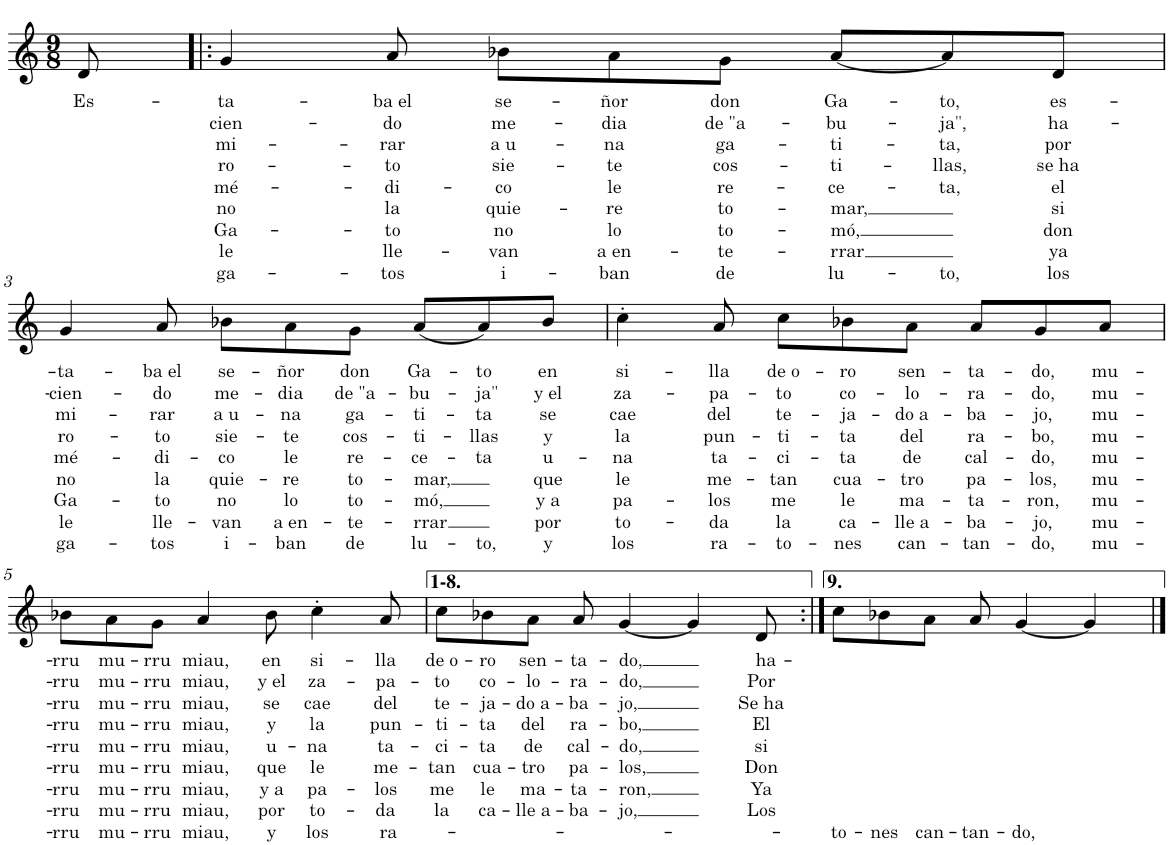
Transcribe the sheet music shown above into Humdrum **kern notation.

**kern	**text	**text	**text	**text	**text	**text	**text	**text	**text
*part1	*part1	*part1	*part1	*part1	*part1	*part1	*part1	*part1	*part1
*staff1	*staff1	*staff1	*staff1	*staff1	*staff1	*staff1	*staff1	*staff1	*staff1
*I"Nylon Guitar	*	*	*	*	*	*	*	*	*
*clefG2	*	*	*	*	*	*	*	*	*
*Trd7c12	*	*	*	*	*	*	*	*	*
*k[]	*	*	*	*	*	*	*	*	*
*M9/8	*	*	*	*	*	*	*	*	*
=1	=1	=1	=1	=1	=1	=1	=1	=1	=1
!	!LO:LY:b	!	!	!	!	!	!	!	!
8d/	Es-	.	.	.	.	.	.	.	.
=2!|:	=2!|:	=2!|:	=2!|:	=2!|:	=2!|:	=2!|:	=2!|:	=2!|:	=2!|:
!	!LO:LY:b	!LO:LY:b	!LO:LY:b	!LO:LY:b	!LO:LY:b	!LO:LY:b	!LO:LY:b	!LO:LY:b	!LO:LY:b
4g/	-ta-	cien-	mi-	ro-	mé-	no	Ga-	le	ga-
!	!LO:LY:b	!LO:LY:b	!LO:LY:b	!LO:LY:b	!LO:LY:b	!LO:LY:b	!LO:LY:b	!LO:LY:b	!LO:LY:b
8a/	-ba el	-do	-rar	-to	-di-	la	-to	lle-	-tos
!	!LO:LY:b	!LO:LY:b	!LO:LY:b	!LO:LY:b	!LO:LY:b	!LO:LY:b	!LO:LY:b	!LO:LY:b	!LO:LY:b
8b-X\L	se-	me-	a u-	sie-	-co	quie-	no	-van	i-
!	!LO:LY:b	!LO:LY:b	!LO:LY:b	!LO:LY:b	!LO:LY:b	!LO:LY:b	!LO:LY:b	!LO:LY:b	!LO:LY:b
8a\	-ñor	-dia	-na	-te	le	-re	lo	a en-	-ban
!	!LO:LY:b	!LO:LY:b	!LO:LY:b	!LO:LY:b	!LO:LY:b	!LO:LY:b	!LO:LY:b	!LO:LY:b	!LO:LY:b
8g\J	don	de "a-	ga-	cos-	re-	to-	to-	-te-	de
!	!LO:LY:b	!LO:LY:b	!LO:LY:b	!LO:LY:b	!LO:LY:b	!LO:LY:b	!LO:LY:b	!LO:LY:b	!LO:LY:b
[<8a/L	Ga-	-bu-	-ti-	-ti-	-ce-	-mar,	-mó,	-rrar	lu-
!	!LO:LY:b	!LO:LY:b	!LO:LY:b	!LO:LY:b	!LO:LY:b	!	!	!	!LO:LY:b
8a/]	-to,	-ja",	-ta,	-llas,	-ta,	.	.	.	-to,
!	!LO:LY:b	!LO:LY:b	!LO:LY:b	!LO:LY:b	!LO:LY:b	!LO:LY:b	!LO:LY:b	!LO:LY:b	!LO:LY:b
8d/J	es-	ha-	por	se ha	el	si	don	ya	los
!!LO:LB:g=z
=3	=3	=3	=3	=3	=3	=3	=3	=3	=3
!	!LO:LY:b	!LO:LY:b	!LO:LY:b	!LO:LY:b	!LO:LY:b	!LO:LY:b	!LO:LY:b	!LO:LY:b	!LO:LY:b
4g/	-ta-	-cien-	mi-	ro-	mé-	no	Ga-	le	ga-
!	!LO:LY:b	!LO:LY:b	!LO:LY:b	!LO:LY:b	!LO:LY:b	!LO:LY:b	!LO:LY:b	!LO:LY:b	!LO:LY:b
8a/	-ba el	-do	-rar	-to	-di-	la	-to	lle-	-tos
!	!LO:LY:b	!LO:LY:b	!LO:LY:b	!LO:LY:b	!LO:LY:b	!LO:LY:b	!LO:LY:b	!LO:LY:b	!LO:LY:b
8b-X\L	se-	me-	a u-	sie-	-co	quie-	no	-van	i-
!	!LO:LY:b	!LO:LY:b	!LO:LY:b	!LO:LY:b	!LO:LY:b	!LO:LY:b	!LO:LY:b	!LO:LY:b	!LO:LY:b
8a\	-ñor	-dia	-na	-te	le	-re	lo	a en-	-ban
!	!LO:LY:b	!LO:LY:b	!LO:LY:b	!LO:LY:b	!LO:LY:b	!LO:LY:b	!LO:LY:b	!LO:LY:b	!LO:LY:b
8g\J	don	de "a-	ga-	cos-	re-	to-	to-	-te-	de
!	!LO:LY:b	!LO:LY:b	!LO:LY:b	!LO:LY:b	!LO:LY:b	!LO:LY:b	!LO:LY:b	!LO:LY:b	!LO:LY:b
(8a/L	Ga-	-bu-	-ti-	-ti-	-ce-	-mar,	-mó,	-rrar	lu-
!	!LO:LY:b	!LO:LY:b	!LO:LY:b	!LO:LY:b	!LO:LY:b	!	!	!	!LO:LY:b
8a/)	-to	-ja"	-ta	-llas	-ta	.	.	.	-to,
!	!LO:LY:b	!LO:LY:b	!LO:LY:b	!LO:LY:b	!LO:LY:b	!LO:LY:b	!LO:LY:b	!LO:LY:b	!LO:LY:b
8b-/J	en	y el	se	y	u-	que	y a	por	y
=4	=4	=4	=4	=4	=4	=4	=4	=4	=4
!	!LO:LY:b	!LO:LY:b	!LO:LY:b	!LO:LY:b	!LO:LY:b	!LO:LY:b	!LO:LY:b	!LO:LY:b	!LO:LY:b
4cc'\	si-	za-	cae	la	-na	le	pa-	to-	los
!	!LO:LY:b	!LO:LY:b	!LO:LY:b	!LO:LY:b	!LO:LY:b	!LO:LY:b	!LO:LY:b	!LO:LY:b	!LO:LY:b
8a/	-lla	-pa-	del	pun-	ta-	me-	-los	-da	ra-
!	!LO:LY:b	!LO:LY:b	!LO:LY:b	!LO:LY:b	!LO:LY:b	!LO:LY:b	!LO:LY:b	!LO:LY:b	!LO:LY:b
8cc\L	de o-	-to	te-	-ti-	-ci-	-tan	me	la	-to-
!	!LO:LY:b	!LO:LY:b	!LO:LY:b	!LO:LY:b	!LO:LY:b	!LO:LY:b	!LO:LY:b	!LO:LY:b	!LO:LY:b
8b-X\	-ro	co-	-ja-	-ta	-ta	cua-	le	ca-	-nes
!	!LO:LY:b	!LO:LY:b	!LO:LY:b	!LO:LY:b	!LO:LY:b	!LO:LY:b	!LO:LY:b	!LO:LY:b	!LO:LY:b
8a\J	sen-	-lo-	-do a-	del	de	-tro	ma-	-lle a-	can-
!	!LO:LY:b	!LO:LY:b	!LO:LY:b	!LO:LY:b	!LO:LY:b	!LO:LY:b	!LO:LY:b	!LO:LY:b	!LO:LY:b
8a/L	-ta-	-ra-	-ba-	ra-	cal-	pa-	-ta-	-ba-	-tan-
!	!LO:LY:b	!LO:LY:b	!LO:LY:b	!LO:LY:b	!LO:LY:b	!LO:LY:b	!LO:LY:b	!LO:LY:b	!LO:LY:b
8g/	-do,	-do,	-jo,	-bo,	-do,	-los,	-ron,	-jo,	-do,
!	!LO:LY:b	!LO:LY:b	!LO:LY:b	!LO:LY:b	!LO:LY:b	!LO:LY:b	!LO:LY:b	!LO:LY:b	!LO:LY:b
8a/J	mu-	mu-	mu-	mu-	mu-	mu-	mu-	mu-	mu-
!!LO:LB:g=z
=5	=5	=5	=5	=5	=5	=5	=5	=5	=5
!	!LO:LY:b	!LO:LY:b	!LO:LY:b	!LO:LY:b	!LO:LY:b	!LO:LY:b	!LO:LY:b	!LO:LY:b	!LO:LY:b
8b-X\L	-rru	-rru	-rru	-rru	-rru	-rru	-rru	-rru	-rru
!	!LO:LY:b	!LO:LY:b	!LO:LY:b	!LO:LY:b	!LO:LY:b	!LO:LY:b	!LO:LY:b	!LO:LY:b	!LO:LY:b
8a\	mu-	mu-	mu-	mu-	mu-	mu-	mu-	mu-	mu-
!	!LO:LY:b	!LO:LY:b	!LO:LY:b	!LO:LY:b	!LO:LY:b	!LO:LY:b	!LO:LY:b	!LO:LY:b	!LO:LY:b
8g\J	-rru	-rru	-rru	-rru	-rru	-rru	-rru	-rru	-rru
!	!LO:LY:b	!LO:LY:b	!LO:LY:b	!LO:LY:b	!LO:LY:b	!LO:LY:b	!LO:LY:b	!LO:LY:b	!LO:LY:b
4a/	miau,	miau,	miau,	miau,	miau,	miau,	miau,	miau,	miau,
!	!LO:LY:b	!LO:LY:b	!LO:LY:b	!LO:LY:b	!LO:LY:b	!LO:LY:b	!LO:LY:b	!LO:LY:b	!LO:LY:b
8b-\	en	y el	se	y	u-	que	y a	por	y
!	!LO:LY:b	!LO:LY:b	!LO:LY:b	!LO:LY:b	!LO:LY:b	!LO:LY:b	!LO:LY:b	!LO:LY:b	!LO:LY:b
4cc'\	si-	za-	cae	la	-na	le	pa-	to-	los
!	!LO:LY:b	!LO:LY:b	!LO:LY:b	!LO:LY:b	!LO:LY:b	!LO:LY:b	!LO:LY:b	!LO:LY:b	!LO:LY:b
8a/	-lla	-pa-	del	pun-	ta-	me-	-los	-da	ra-
=6	=6	=6	=6	=6	=6	=6	=6	=6	=6
!	!LO:LY:b	!LO:LY:b	!LO:LY:b	!LO:LY:b	!LO:LY:b	!LO:LY:b	!LO:LY:b	!LO:LY:b	!
8cc\L	de o-	-to	te-	-ti-	-ci-	-tan	me	la	.
!	!LO:LY:b	!LO:LY:b	!LO:LY:b	!LO:LY:b	!LO:LY:b	!LO:LY:b	!LO:LY:b	!LO:LY:b	!
8b-X\	-ro	co-	-ja-	-ta	-ta	cua-	le	ca-	.
!	!LO:LY:b	!LO:LY:b	!LO:LY:b	!LO:LY:b	!LO:LY:b	!LO:LY:b	!LO:LY:b	!LO:LY:b	!
8a\J	sen-	-lo-	-do a-	del	de	-tro	ma-	-lle a-	.
!	!LO:LY:b	!LO:LY:b	!LO:LY:b	!LO:LY:b	!LO:LY:b	!LO:LY:b	!LO:LY:b	!LO:LY:b	!
8a/	-ta-	-ra-	-ba-	ra-	cal-	pa-	-ta-	-ba-	.
!	!LO:LY:b	!LO:LY:b	!LO:LY:b	!LO:LY:b	!LO:LY:b	!LO:LY:b	!LO:LY:b	!LO:LY:b	!
[4g/	-do,	-do,	-jo,	-bo,	-do,	-los,	-ron,	-jo,	.
4g/]	.	.	.	.	.	.	.	.	.
!	!LO:LY:b	!LO:LY:b	!LO:LY:b	!LO:LY:b	!LO:LY:b	!LO:LY:b	!LO:LY:b	!LO:LY:b	!
8d/	ha-	Por	Se ha	El	si	Don	Ya	Los	.
=7:|!	=7:|!	=7:|!	=7:|!	=7:|!	=7:|!	=7:|!	=7:|!	=7:|!	=7:|!
!	!	!	!	!	!	!	!	!	!LO:LY:b
8cc\L	.	.	.	.	.	.	.	.	-to-
!	!	!	!	!	!	!	!	!	!LO:LY:b
8b-X\	.	.	.	.	.	.	.	.	-nes
!	!	!	!	!	!	!	!	!	!LO:LY:b
8a\J	.	.	.	.	.	.	.	.	can-
!	!	!	!	!	!	!	!	!	!LO:LY:b
8a/	.	.	.	.	.	.	.	.	-tan-
!	!	!	!	!	!	!	!	!	!LO:LY:b
[<4g/	.	.	.	.	.	.	.	.	-do,
4g/]	.	.	.	.	.	.	.	.	.
==	==	==	==	==	==	==	==	==	==
*-	*-	*-	*-	*-	*-	*-	*-	*-	*-
